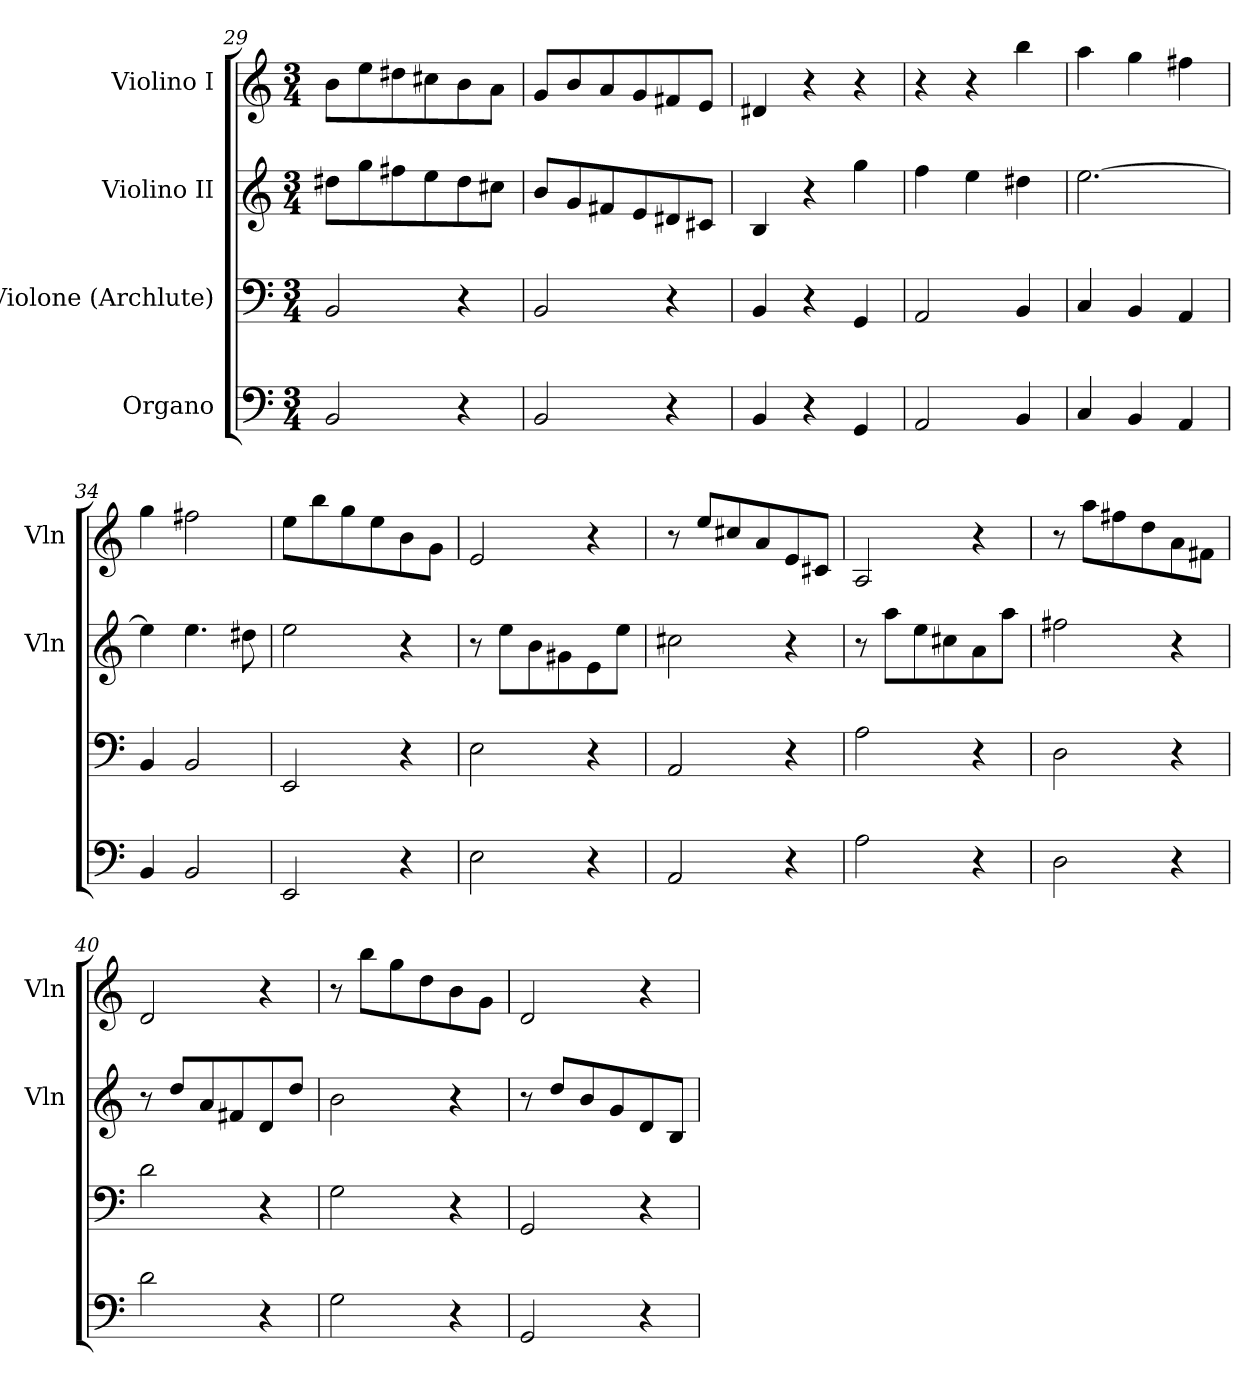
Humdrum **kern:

**kern	**kern	**kern	**kern
*part4	*part3	*part2	*part1
*staff4	*staff3	*staff2	*staff1
*I"Organo	*I"Violone (Archlute)	*I"Violino II	*I"Violino I
*	*	*I'Vln	*I'Vln
*clefF4	*clefF4	*clefG2	*clefG2
*k[]	*k[]	*k[]	*k[]
*M3/4	*M3/4	*M3/4	*M3/4
=29	=29	=29	=29
2BB/	2BB/	8dd#X\L	8b\L
.	.	8gg\	8ee\
.	.	8ff#X\	8dd#X\
.	.	8ee\	8cc#X\
4r	4r	8dd#\	8b\
.	.	8cc#X\J	8a\J
=30	=30	=30	=30
2BB/	2BB/	8b/L	8g/L
.	.	8g/	8b/
.	.	8f#X/	8a/
.	.	8e/	8g/
4r	4r	8d#X/	8f#X/
.	.	8c#X/J	8e/J
=31	=31	=31	=31
4BB/	4BB/	4B/	4d#X/
*	*	*	*MM70
4r	4r	4r	4r
4GG/	4GG/	4gg\	4r
=32	=32	=32	=32
2AA/	2AA/	4ff\	4r
.	.	4ee\	4r
4BB/	4BB/	4dd#X\	4bb\
=33	=33	=33	=33
4C/	4C/	[2.ee\	4aa\
4BB/	4BB/	.	4gg\
4AA/	4AA/	.	4ff#X\
=34	=34	=34	=34
4BB/	4BB/	4ee\]	4gg\
2BB/	2BB/	4.ee\	2ff#X\
.	.	8dd#X\	.
=35	=35	=35	=35
*	*	*	*MM132
2EE/	2EE/	2ee\	8ee\L
.	.	.	8bb\
.	.	.	8gg\
.	.	.	8ee\
4r	4r	4r	8b\
.	.	.	8g\J
=36	=36	=36	=36
2E\	2E\	8r	2e/
.	.	8ee\L	.
.	.	8b\	.
.	.	8g#X\	.
4r	4r	8e\	4r
.	.	8ee\J	.
=37	=37	=37	=37
2AA/	2AA/	2cc#X\	8r
.	.	.	8ee/L
.	.	.	8cc#X/
.	.	.	8a/
4r	4r	4r	8e/
.	.	.	8c#X/J
=38	=38	=38	=38
2A\	2A\	8r	2A/
.	.	8aa\L	.
.	.	8ee\	.
.	.	8cc#X\	.
4r	4r	8a\	4r
.	.	8aa\J	.
=39	=39	=39	=39
2D\	2D\	2ff#X\	8r
.	.	.	8aa\L
.	.	.	8ff#X\
.	.	.	8dd\
4r	4r	4r	8a\
.	.	.	8f#X\J
=40	=40	=40	=40
2d\	2d\	8r	2d/
.	.	8dd/L	.
.	.	8a/	.
.	.	8f#X/	.
4r	4r	8d/	4r
.	.	8dd/J	.
=41	=41	=41	=41
2G\	2G\	2b\	8r
.	.	.	8bb\L
.	.	.	8gg\
.	.	.	8dd\
4r	4r	4r	8b\
.	.	.	8g\J
=42	=42	=42	=42
2GG/	2GG/	8r	2d/
.	.	8dd/L	.
.	.	8b/	.
.	.	8g/	.
4r	4r	8d/	4r
.	.	8B/J	.
=	=	=	=
*-	*-	*-	*-
